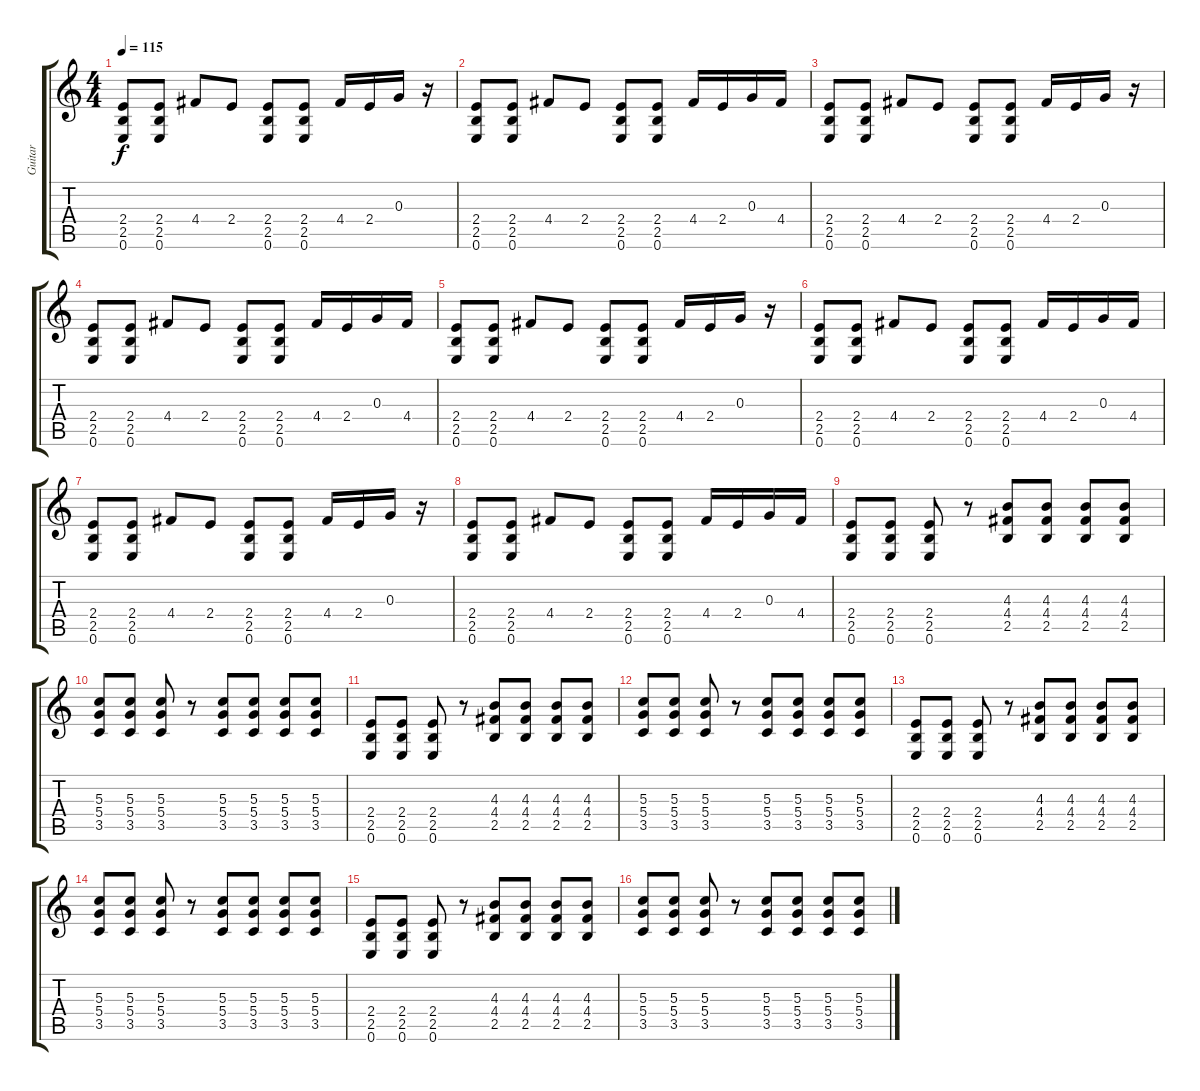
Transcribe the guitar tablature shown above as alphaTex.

\track ("Guitar" "Guitar") {instrument overdrivenguitar}
\staff {score tabs}
\tuning (E4 B3 G3 D3 A2 E2) {hide}
\ts (4 4)
\tempo 115
\clef g2
\ks c
(2.4 2.5 0.6).8{dy f instrument overdrivenguitar} (2.4 2.5 0.6).8 4.4.8 2.4.8 (2.4 2.5 0.6).8 (2.4 2.5 0.6).8 4.4.16 2.4.16 0.3.16 r.16 |
(2.4 2.5 0.6).8 (2.4 2.5 0.6).8 4.4.8 2.4.8 (2.4 2.5 0.6).8 (2.4 2.5 0.6).8 4.4.16 2.4.16 0.3.16 4.4.16 |
(2.4 2.5 0.6).8 (2.4 2.5 0.6).8 4.4.8 2.4.8 (2.4 2.5 0.6).8 (2.4 2.5 0.6).8 4.4.16 2.4.16 0.3.16 r.16 |
(2.4 2.5 0.6).8 (2.4 2.5 0.6).8 4.4.8 2.4.8 (2.4 2.5 0.6).8 (2.4 2.5 0.6).8 4.4.16 2.4.16 0.3.16 4.4.16 |
(2.4 2.5 0.6).8 (2.4 2.5 0.6).8 4.4.8 2.4.8 (2.4 2.5 0.6).8 (2.4 2.5 0.6).8 4.4.16 2.4.16 0.3.16 r.16 |
(2.4 2.5 0.6).8 (2.4 2.5 0.6).8 4.4.8 2.4.8 (2.4 2.5 0.6).8 (2.4 2.5 0.6).8 4.4.16 2.4.16 0.3.16 4.4.16 |
(2.4 2.5 0.6).8 (2.4 2.5 0.6).8 4.4.8 2.4.8 (2.4 2.5 0.6).8 (2.4 2.5 0.6).8 4.4.16 2.4.16 0.3.16 r.16 |
(2.4 2.5 0.6).8 (2.4 2.5 0.6).8 4.4.8 2.4.8 (2.4 2.5 0.6).8 (2.4 2.5 0.6).8 4.4.16 2.4.16 0.3.16 4.4.16 |
(2.4 2.5 0.6).8 (2.4 2.5 0.6).8 (2.4 2.5 0.6).8 r.8 (4.3 4.4 2.5).8 (4.3 4.4 2.5).8 (4.3 4.4 2.5).8 (4.3 4.4 2.5).8 |
(5.3 5.4 3.5).8 (5.3 5.4 3.5).8 (5.3 5.4 3.5).8 r.8 (5.3 5.4 3.5).8 (5.3 5.4 3.5).8 (5.3 5.4 3.5).8 (5.3 5.4 3.5).8 |
(2.4 2.5 0.6).8 (2.4 2.5 0.6).8 (2.4 2.5 0.6).8 r.8 (4.3 4.4 2.5).8 (4.3 4.4 2.5).8 (4.3 4.4 2.5).8 (4.3 4.4 2.5).8 |
(5.3 5.4 3.5).8 (5.3 5.4 3.5).8 (5.3 5.4 3.5).8 r.8 (5.3 5.4 3.5).8 (5.3 5.4 3.5).8 (5.3 5.4 3.5).8 (5.3 5.4 3.5).8 |
(2.4 2.5 0.6).8 (2.4 2.5 0.6).8 (2.4 2.5 0.6).8 r.8 (4.3 4.4 2.5).8 (4.3 4.4 2.5).8 (4.3 4.4 2.5).8 (4.3 4.4 2.5).8 |
(5.3 5.4 3.5).8 (5.3 5.4 3.5).8 (5.3 5.4 3.5).8 r.8 (5.3 5.4 3.5).8 (5.3 5.4 3.5).8 (5.3 5.4 3.5).8 (5.3 5.4 3.5).8 |
(2.4 2.5 0.6).8 (2.4 2.5 0.6).8 (2.4 2.5 0.6).8 r.8 (4.3 4.4 2.5).8 (4.3 4.4 2.5).8 (4.3 4.4 2.5).8 (4.3 4.4 2.5).8 |
(5.3 5.4 3.5).8 (5.3 5.4 3.5).8 (5.3 5.4 3.5).8 r.8 (5.3 5.4 3.5).8 (5.3 5.4 3.5).8 (5.3 5.4 3.5).8 (5.3 5.4 3.5).8
